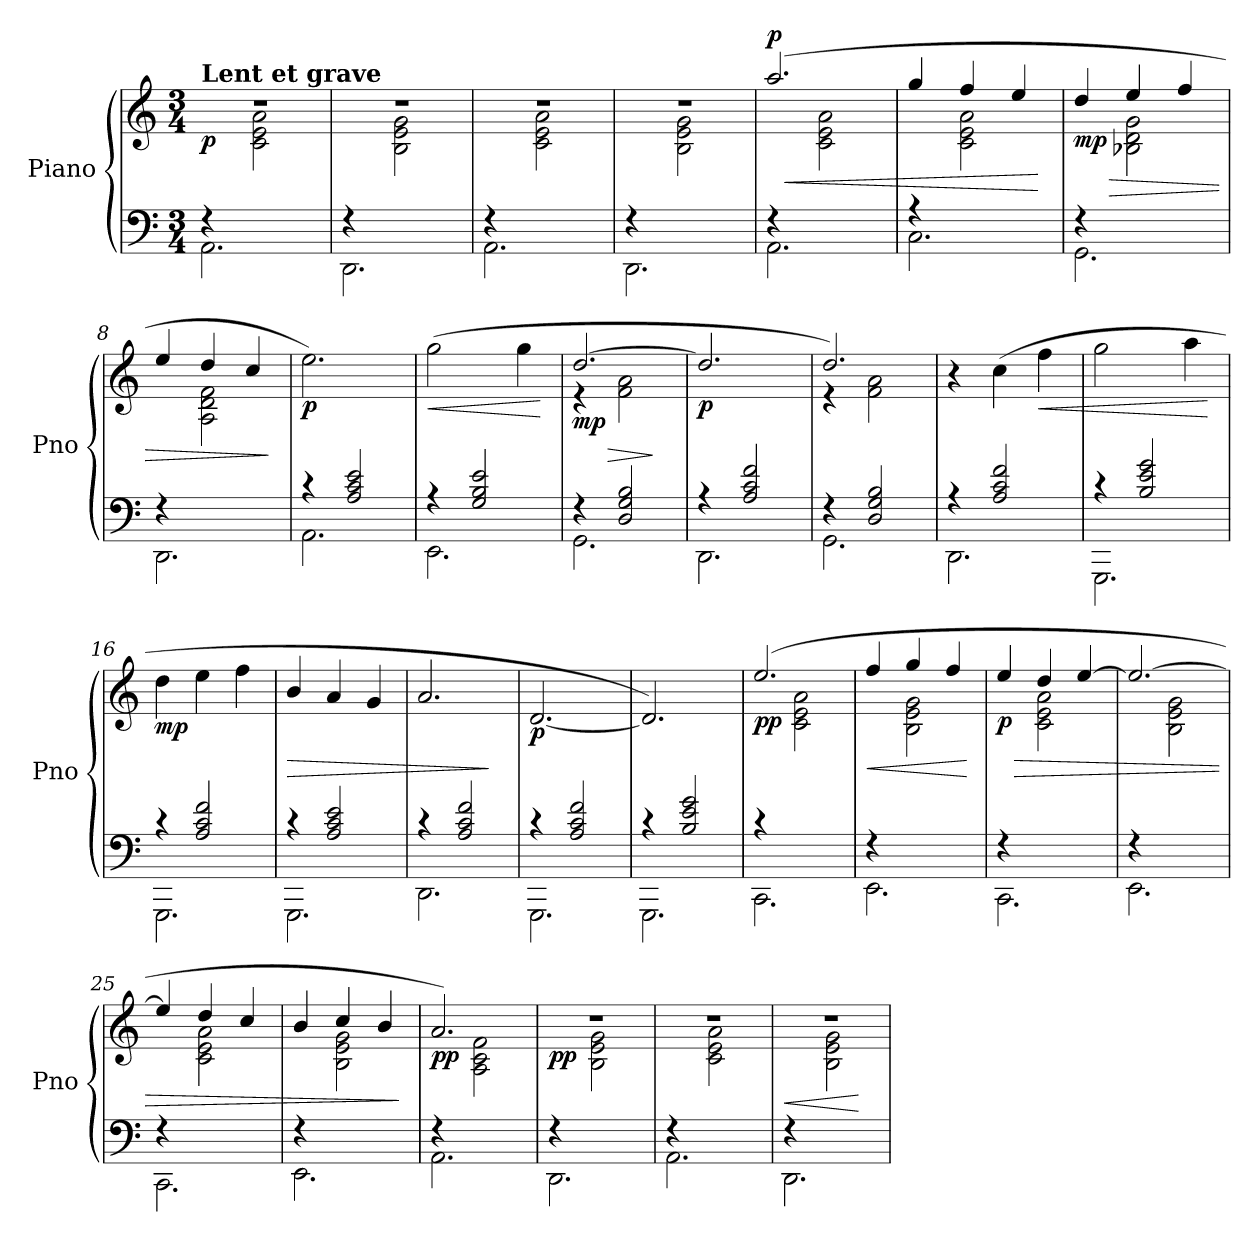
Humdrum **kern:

**kern	**kern	**dynam
*part1	*part1	*part1
*staff2	*staff1	*staff1/2
*I"Piano	*	*
*I'Pno	*	*
*clefF4	*clefG2	*
*k[]	*k[]	*
*M3/4	*M3/4	*
=1	=1	=1
*^	*^	*
!	!	!LO:TX:a:B:t=Lent et grave	!	!
!	!	!	!	!LO:DY:b
4r	2.AA\	2.rdd	4ryy	p
2ryy	.	.	2c\ 2e\ 2a\	.
=2	=2	=2	=2	=2
4r	2.DD\	2.rdd	4ryy	.
2ryy	.	.	2B\ 2e\ 2g\	.
=3	=3	=3	=3	=3
4r	2.AA\	2.rdd	4ryy	.
2ryy	.	.	2c\ 2e\ 2a\	.
=4	=4	=4	=4	=4
4r	2.DD\	2.rdd	4ryy	.
2ryy	.	.	2B\ 2e\ 2g\	.
=5	=5	=5	=5	=5
!	!	!	!	!LO:HP:b
!	!	!	!	!LO:DY:n=1:a
4r	2.AA\	(>2.aa/	4ryy	< p
2ryy	.	.	2c\ 2e\ 2a\	.
=6	=6	=6	=6	=6
4r	2.C\	4gg/	4ryy	.
2ryy	.	4ff/	2c\ 2e\ 2a\	.
.	.	4ee/	.	.
*v	*v	*	*	*
*	*v	*v	*
.	.	[
=7	=7	=7
*^	*	*
!	!	!	!LO:HP:b
*	*	*^	*
!	!	!	!	!LO:DY:n=1:b
4r	2.GG\	4dd/	4ryy	> mp
2ryy	.	4ee/	2B-X\ 2d\ 2g\	.
.	.	4ff/	.	.
=8	=8	=8	=8	=8
4r	2.DD\	4ee/	4ryy	.
2ryy	.	4dd/	2A\ 2d\ 2f\	.
.	.	4cc/	.	.
*v	*v	*	*	*
*	*v	*v	*
.	.	]
=9	=9	=9
*^	*	*
!	!	!	!LO:DY:b
4r	2.AA\	2.ee\)	p
2A/ 2c/ 2e/	.	.	.
=10	=10	=10	=10
!	!	!	!LO:HP:b
4r	2.EE\	(>2gg\	<
2G/ 2B/ 2e/	.	.	.
.	.	4gg\	.
*v	*v	*	*
.	.	[
=11	=11	=11
*^	*	*
!	!	!	!LO:HP:b
*	*	*^	*
!	!	!	!	!LO:DY:n=1:b
4r	2.GG\	[2.dd/	4r	> mp
2D/ 2G/ 2B/	.	.	2f\ 2a\	.
*v	*v	*	*	*
*	*v	*v	*
.	.	]
=12	=12	=12
*^	*	*
!	!	!	!LO:DY:b
4r	2.DD\	2.dd/]	p
2A/ 2c/ 2f/	.	.	.
!!LO:LB:g=z
=13	=13	=13	=13
*	*	*^	*
4r	2.GG\	2.dd/)	4r	.
2D/ 2G/ 2B/	.	.	2f\ 2a\	.
*	*	*v	*v	*
=14	=14	=14	=14
4r	2.DD\	4r	.
2A/ 2c/ 2f/	.	(>4cc\	.
!	!	!	!LO:HP:b
.	.	4ff\	<
=15	=15	=15	=15
4r	2.GGG\	2gg\	.
2B/ 2e/ 2g/	.	.	.
.	.	4aa\	.
*v	*v	*	*
.	.	[
=16	=16	=16
*^	*	*
!	!	!	!LO:DY:b
4r	2.GGG\	4dd\	mp
2A/ 2c/ 2f/	.	4ee\	.
.	.	4ff\	.
=17	=17	=17	=17
!	!	!	!LO:HP:b
4r	2.GGG\	4b/	>
2A/ 2c/ 2e/	.	4a/	.
.	.	4g/	.
=18	=18	=18	=18
4r	2.DD\	2.a/	.
2A/ 2c/ 2f/	.	.	.
*v	*v	*	*
.	.	]
=19	=19	=19
*^	*	*
!	!	!	!LO:DY:b
4r	2.GGG\	[2.d/	p
2A/ 2c/ 2f/	.	.	.
=20	=20	=20	=20
4r	2.GGG\	2.d/])	.
2B/ 2e/ 2g/	.	.	.
=21	=21	=21	=21
*	*	*^	*
!	!	!	!	!LO:DY:b
4r	2.CC\	(>2.ee/	4ryy	pp
2ryy	.	.	2c\ 2e\ 2a\	.
=22	=22	=22	=22	=22
!	!	!	!	!LO:HP:b
4r	2.EE\	4ff/	4ryy	<
2ryy	.	4gg/	2B\ 2e\ 2g\	.
.	.	4ff/	.	.
*v	*v	*	*	*
*	*v	*v	*
.	.	[
=23	=23	=23
*^	*	*
!	!	!	!LO:HP:b
*	*	*^	*
!	!	!	!	!LO:DY:n=1:b
4r	2.CC\	4ee/	4ryy	> p
2ryy	.	4dd/	2c\ 2e\ 2a\	.
.	.	[4ee/	.	.
=24	=24	=24	=24	=24
4r	2.EE\	2.ee/_	4ryy	.
2ryy	.	.	2B\ 2e\ 2g\	.
!!LO:LB:g=z	!!
=25	=25	=25	=25	=25
4r	2.CC\	4ee/]	4ryy	.
2ryy	.	4dd/	2c\ 2e\ 2a\	.
.	.	4cc/	.	.
=26	=26	=26	=26	=26
4r	2.EE\	4b/	4ryy	.
2ryy	.	4cc/	2B\ 2e\ 2g\	.
.	.	4b/	.	.
*v	*v	*	*	*
*	*v	*v	*
.	.	]
=27	=27	=27
*^	*^	*
!	!	!	!	!LO:DY:b
4r	2.AA\	2.a/)	4ryy	pp
2ryy	.	.	2A\ 2c\ 2f\	.
=28	=28	=28	=28	=28
!	!	!	!	!LO:DY:b
4r	2.DD\	2.rdd	4ryy	pp
2ryy	.	.	2B\ 2e\ 2g\	.
=29	=29	=29	=29	=29
4r	2.AA\	2.rdd	4ryy	.
2ryy	.	.	2c\ 2e\ 2a\	.
=30	=30	=30	=30	=30
!	!	!	!	!LO:HP:b
4r	2.DD\	2.rdd	4ryy	<
2ryy	.	.	2B\ 2e\ 2g\	.
*v	*v	*	*	*
*	*v	*v	*
.	.	[
=	=	=
*-	*-	*-
